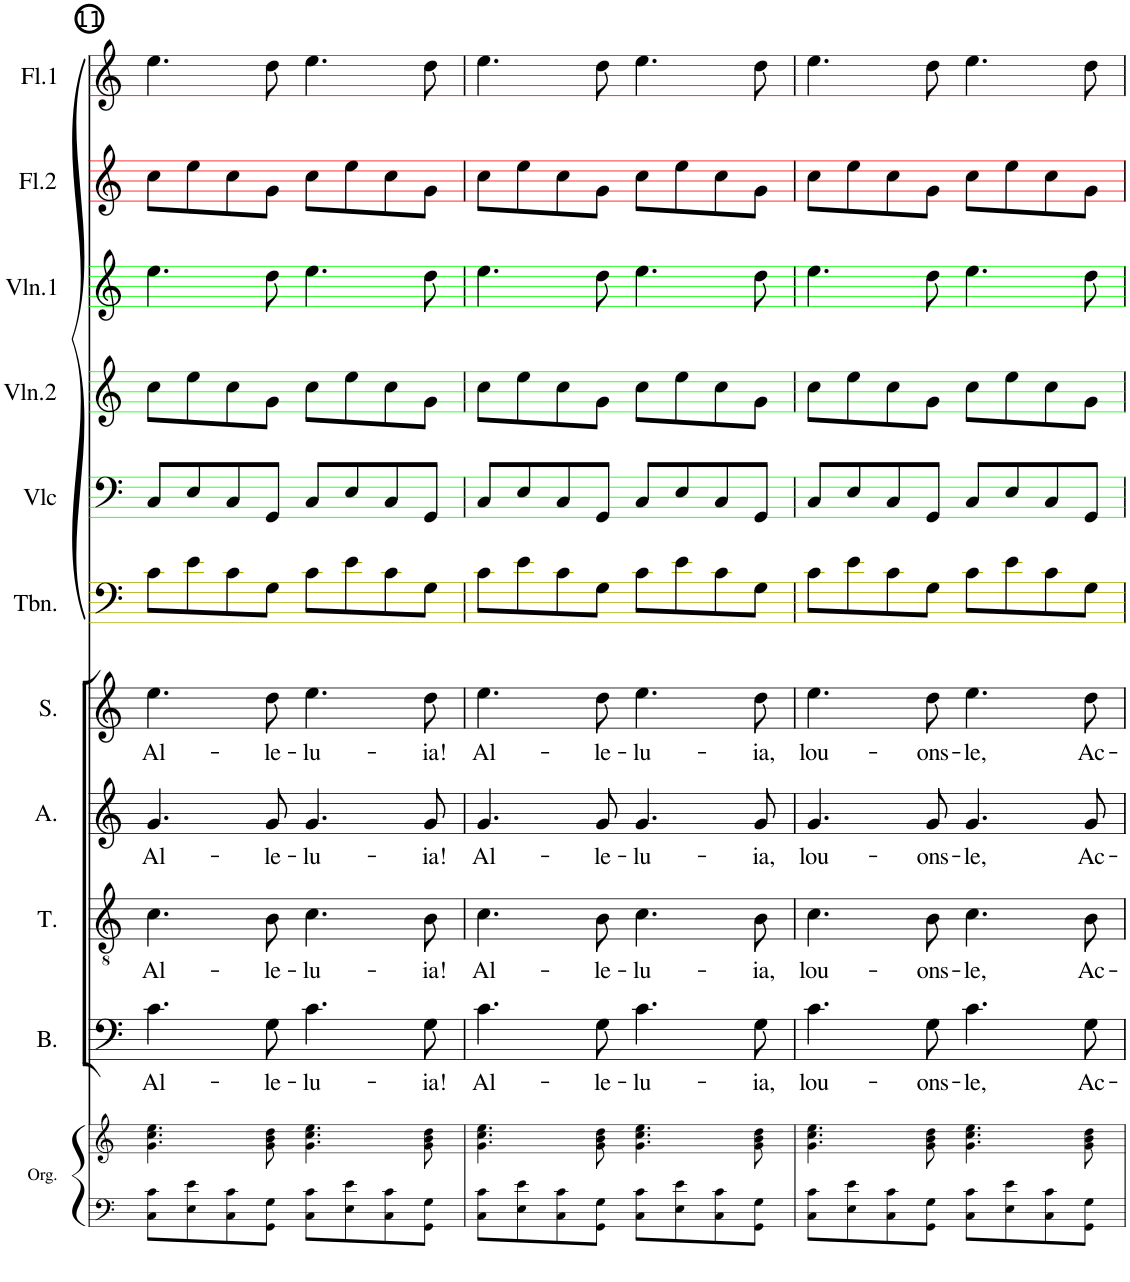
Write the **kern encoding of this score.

**kern	**kern	**kern	**text	**kern	**text	**kern	**text	**kern	**text	**kern	**kern	**kern	**kern	**kern	**kern
*part11	*part11	*part10	*part10	*part9	*part9	*part8	*part8	*part7	*part7	*part6	*part5	*part4	*part3	*part2	*part1
*staff12	*staff11	*staff10	*staff10	*staff9	*staff9	*staff8	*staff8	*staff7	*staff7	*staff6	*staff5	*staff4	*staff3	*staff2	*staff1
*I"Orgue	*	*I"Bass	*	*I"Ténor	*	*I"Alto	*	*I"Soprano	*	*I"Trombone	*I"Violoncelle	*I"Violon 2	*I"Violon 1	*I"Flûte 2	*I"Flûte 1
*I'Org.	*	*I'B.	*	*I'T.	*	*I'A.	*	*I'S.	*	*I'Tbn.	*I'Vlc	*I'Vln.2	*I'Vln.1	*I'Fl.2	*I'Fl.1
!!LO:PB:g=z
*clefF4	*clefG2	*clefF4	*	*clefGv2	*	*clefG2	*	*clefG2	*	*clefF4	*clefF4	*clefG2	*clefG2	*clefG2	*clefG2
*k[]	*k[]	*k[]	*	*k[]	*	*k[]	*	*k[]	*	*k[]	*k[]	*k[]	*k[]	*k[]	*k[]
*M4/4	*M4/4	*M4/4	*	*M4/4	*	*M4/4	*	*M4/4	*	*M4/4	*M4/4	*M4/4	*M4/4	*M4/4	*M4/4
*met(c)	*met(c)	*met(c)	*	*met(c)	*	*met(c)	*	*met(c)	*	*met(c)	*met(c)	*met(c)	*met(c)	*met(c)	*met(c)
=11	=11	=11	=11	=11	=11	=11	=11	=11	=11	=11	=11	=11	=11	=11	=11
!	!	!	!LO:LY:b	!	!LO:LY:b	!	!LO:LY:b	!	!LO:LY:b	!	!	!	!	!	!
8C\ 8c\L	4.g\ 4.cc\ 4.ee\	4.c\	Al-	4.c\	Al-	4.g/	Al-	4.ee\	Al-	8c\L	8C/L	8cc\L	4.ee\	8cc\L	4.ee\
8E\ 8e\	.	.	.	.	.	.	.	.	.	8e\	8E/	8ee\	.	8ee\	.
8C\ 8c\	.	.	.	.	.	.	.	.	.	8c\	8C/	8cc\	.	8cc\	.
!	!	!	!LO:LY:b	!	!LO:LY:b	!	!LO:LY:b	!	!LO:LY:b	!	!	!	!	!	!
8GG\ 8G\J	8g\ 8b\ 8dd\	8G\	-le-	8B\	-le-	8g/	-le-	8dd\	-le-	8G\J	8GG/J	8g\J	8dd\	8g\J	8dd\
!	!	!	!LO:LY:b	!	!LO:LY:b	!	!LO:LY:b	!	!LO:LY:b	!	!	!	!	!	!
8C\ 8c\L	4.g\ 4.cc\ 4.ee\	4.c\	-lu-	4.c\	-lu-	4.g/	-lu-	4.ee\	-lu-	8c\L	8C/L	8cc\L	4.ee\	8cc\L	4.ee\
8E\ 8e\	.	.	.	.	.	.	.	.	.	8e\	8E/	8ee\	.	8ee\	.
8C\ 8c\	.	.	.	.	.	.	.	.	.	8c\	8C/	8cc\	.	8cc\	.
!	!	!	!LO:LY:b	!	!LO:LY:b	!	!LO:LY:b	!	!LO:LY:b	!	!	!	!	!	!
8GG\ 8G\J	8g\ 8b\ 8dd\	8G\	-ia!	8B\	-ia!	8g/	-ia!	8dd\	-ia!	8G\J	8GG/J	8g\J	8dd\	8g\J	8dd\
=12	=12	=12	=12	=12	=12	=12	=12	=12	=12	=12	=12	=12	=12	=12	=12
!	!	!	!LO:LY:b	!	!LO:LY:b	!	!LO:LY:b	!	!LO:LY:b	!	!	!	!	!	!
8C\ 8c\L	4.g\ 4.cc\ 4.ee\	4.c\	Al-	4.c\	Al-	4.g/	Al-	4.ee\	Al-	8c\L	8C/L	8cc\L	4.ee\	8cc\L	4.ee\
8E\ 8e\	.	.	.	.	.	.	.	.	.	8e\	8E/	8ee\	.	8ee\	.
8C\ 8c\	.	.	.	.	.	.	.	.	.	8c\	8C/	8cc\	.	8cc\	.
!	!	!	!LO:LY:b	!	!LO:LY:b	!	!LO:LY:b	!	!LO:LY:b	!	!	!	!	!	!
8GG\ 8G\J	8g\ 8b\ 8dd\	8G\	-le-	8B\	-le-	8g/	-le-	8dd\	-le-	8G\J	8GG/J	8g\J	8dd\	8g\J	8dd\
!	!	!	!LO:LY:b	!	!LO:LY:b	!	!LO:LY:b	!	!LO:LY:b	!	!	!	!	!	!
8C\ 8c\L	4.g\ 4.cc\ 4.ee\	4.c\	-lu-	4.c\	-lu-	4.g/	-lu-	4.ee\	-lu-	8c\L	8C/L	8cc\L	4.ee\	8cc\L	4.ee\
8E\ 8e\	.	.	.	.	.	.	.	.	.	8e\	8E/	8ee\	.	8ee\	.
8C\ 8c\	.	.	.	.	.	.	.	.	.	8c\	8C/	8cc\	.	8cc\	.
!	!	!	!LO:LY:b	!	!LO:LY:b	!	!LO:LY:b	!	!LO:LY:b	!	!	!	!	!	!
8GG\ 8G\J	8g\ 8b\ 8dd\	8G\	-ia,	8B\	-ia,	8g/	-ia,	8dd\	-ia,	8G\J	8GG/J	8g\J	8dd\	8g\J	8dd\
=13	=13	=13	=13	=13	=13	=13	=13	=13	=13	=13	=13	=13	=13	=13	=13
!	!	!	!LO:LY:b	!	!LO:LY:b	!	!LO:LY:b	!	!LO:LY:b	!	!	!	!	!	!
8C\ 8c\L	4.g\ 4.cc\ 4.ee\	4.c\	lou-	4.c\	lou-	4.g/	lou-	4.ee\	lou-	8c\L	8C/L	8cc\L	4.ee\	8cc\L	4.ee\
8E\ 8e\	.	.	.	.	.	.	.	.	.	8e\	8E/	8ee\	.	8ee\	.
8C\ 8c\	.	.	.	.	.	.	.	.	.	8c\	8C/	8cc\	.	8cc\	.
!	!	!	!LO:LY:b	!	!LO:LY:b	!	!LO:LY:b	!	!LO:LY:b	!	!	!	!	!	!
8GG\ 8G\J	8g\ 8b\ 8dd\	8G\	-ons-	8B\	-ons-	8g/	-ons-	8dd\	-ons-	8G\J	8GG/J	8g\J	8dd\	8g\J	8dd\
!	!	!	!LO:LY:b	!	!LO:LY:b	!	!LO:LY:b	!	!LO:LY:b	!	!	!	!	!	!
8C\ 8c\L	4.g\ 4.cc\ 4.ee\	4.c\	-le,	4.c\	-le,	4.g/	-le,	4.ee\	-le,	8c\L	8C/L	8cc\L	4.ee\	8cc\L	4.ee\
8E\ 8e\	.	.	.	.	.	.	.	.	.	8e\	8E/	8ee\	.	8ee\	.
8C\ 8c\	.	.	.	.	.	.	.	.	.	8c\	8C/	8cc\	.	8cc\	.
!	!	!	!LO:LY:b	!	!LO:LY:b	!	!LO:LY:b	!	!LO:LY:b	!	!	!	!	!	!
8GG\ 8G\J	8g\ 8b\ 8dd\	8G\	Ac-	8B\	Ac-	8g/	Ac-	8dd\	Ac-	8G\J	8GG/J	8g\J	8dd\	8g\J	8dd\
=	=	=	=	=	=	=	=	=	=	=	=	=	=	=	=
*-	*-	*-	*-	*-	*-	*-	*-	*-	*-	*-	*-	*-	*-	*-	*-
